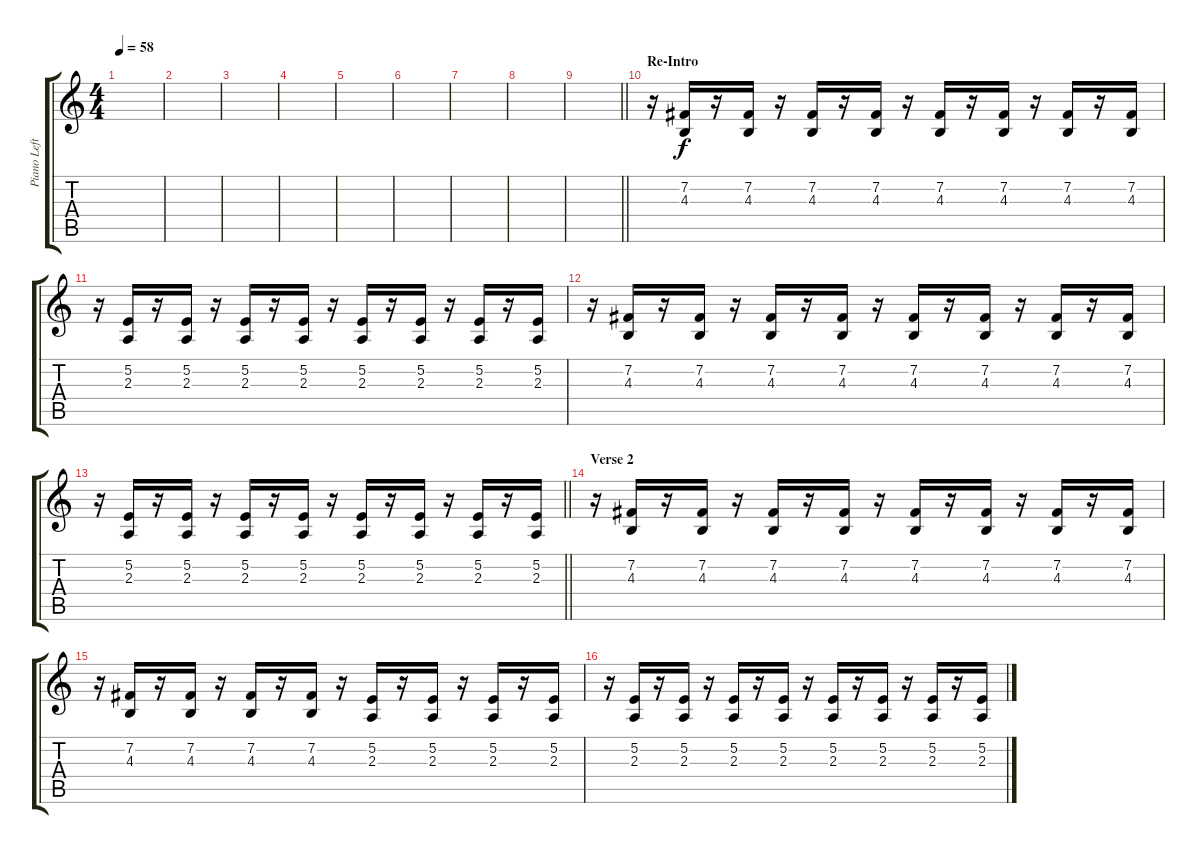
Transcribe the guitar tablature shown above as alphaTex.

\track ("Piano Left Hand" "Piano Left") {instrument acousticgrandpiano}
\staff {score tabs}
\tuning (E4 B3 G3 D3 A2 E2) {hide}
\ts (4 4)
\tempo 58
\clef g2
\ks c
|
|
|
|
|
|
|
|
\barLineRight lightlight
|
\section ("" "Re-Intro")
r.16 (7.2 4.3).16 r.16 (7.2 4.3).16 r.16 (7.2 4.3).16 r.16 (7.2 4.3).16 r.16 (7.2 4.3).16 r.16 (7.2 4.3).16 r.16 (7.2 4.3).16 r.16 (7.2 4.3).16 |
r.16 (5.2 2.3).16 r.16 (5.2 2.3).16 r.16 (5.2 2.3).16 r.16 (5.2 2.3).16 r.16 (5.2 2.3).16 r.16 (5.2 2.3).16 r.16 (5.2 2.3).16 r.16 (5.2 2.3).16 |
r.16 (7.2 4.3).16 r.16 (7.2 4.3).16 r.16 (7.2 4.3).16 r.16 (7.2 4.3).16 r.16 (7.2 4.3).16 r.16 (7.2 4.3).16 r.16 (7.2 4.3).16 r.16 (7.2 4.3).16 |
\barLineRight lightlight
r.16 (5.2 2.3).16 r.16 (5.2 2.3).16 r.16 (5.2 2.3).16 r.16 (5.2 2.3).16 r.16 (5.2 2.3).16 r.16 (5.2 2.3).16 r.16 (5.2 2.3).16 r.16 (5.2 2.3).16 |
\section ("" "Verse 2")
r.16 (7.2 4.3).16 r.16 (7.2 4.3).16 r.16 (7.2 4.3).16 r.16 (7.2 4.3).16 r.16 (7.2 4.3).16 r.16 (7.2 4.3).16 r.16 (7.2 4.3).16 r.16 (7.2 4.3).16 |
r.16 (7.2 4.3).16 r.16 (7.2 4.3).16 r.16 (7.2 4.3).16 r.16 (7.2 4.3).16 r.16 (5.2 2.3).16 r.16 (5.2 2.3).16 r.16 (5.2 2.3).16 r.16 (5.2 2.3).16 |
r.16 (5.2 2.3).16 r.16 (5.2 2.3).16 r.16 (5.2 2.3).16 r.16 (5.2 2.3).16 r.16 (5.2 2.3).16 r.16 (5.2 2.3).16 r.16 (5.2 2.3).16 r.16 (5.2 2.3).16
